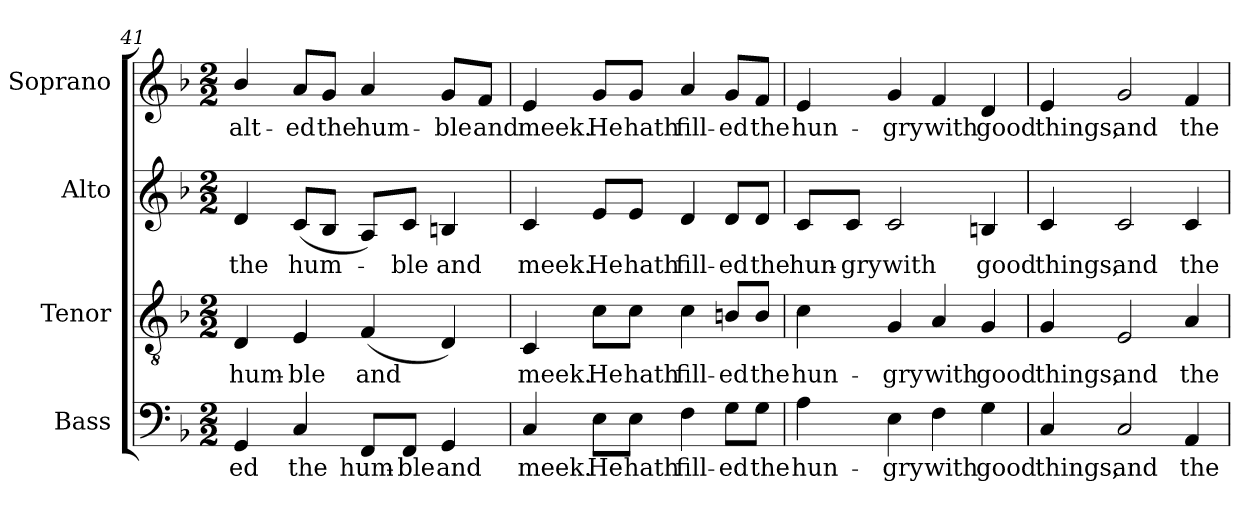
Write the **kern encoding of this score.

**kern	**text	**kern	**text	**kern	**text	**kern	**text
*part4	*part4	*part3	*part3	*part2	*part2	*part1	*part1
*staff4	*staff4	*staff3	*staff3	*staff2	*staff2	*staff1	*staff1
*I"Bass	*	*I"Tenor	*	*I"Alto	*	*I"Soprano	*
*I'B.	*	*I'T.	*	*I'A.	*	*I'S.	*
*clefF4	*	*clefGv2	*	*clefG2	*	*clefG2	*
*	*	*ITrd7c12	*	*	*	*	*
*k[b-]	*	*k[b-]	*	*k[b-]	*	*k[b-]	*
*F:	*	*F:	*	*F:	*	*F:	*
*M2/2	*	*M2/2	*	*M2/2	*	*M2/2	*
=41	=41	=41	=41	=41	=41	=41	=41
!	!LO:LY:b:color=#000000	!	!	!	!	!	!
!	!	!	!LO:LY:b:color=#000000	!	!	!	!
!	!	!	!	!	!LO:LY:b:color=#000000	!	!
!	!	!	!	!	!	!	!LO:LY:b:color=#000000
4GGi/	-ed	4DDi/	hum-	4di/	the	4b-i/	-alt-
!	!LO:LY:b:color=#000000	!	!	!	!	!	!
!	!	!	!LO:LY:b:color=#000000	!	!	!	!
!	!	!	!	!	!LO:LY:b:color=#000000	!	!
!	!	!	!	!	!	!	!LO:LY:b:color=#000000
4Ci/	the	4EEi/	-ble	(8ci/L	hum-	8ai/L	-ed
!	!	!	!	!	!	!	!LO:LY:b:color=#000000
.	.	.	.	8B-i/J	.	8gi/J	the
!	!LO:LY:b:color=#000000	!	!	!	!	!	!
!	!	!	!LO:LY:b:color=#000000	!	!	!	!
!	!	!	!	!	!	!	!LO:LY:b:color=#000000
8FFi/L	hum-	(4FFi/	and	8Ai/L)	.	4ai/	hum-
!	!LO:LY:b:color=#000000	!	!	!	!	!	!
!	!	!	!	!	!LO:LY:b:color=#000000	!	!
8FFi/J	-ble	.	.	8ci/J	-ble	.	.
!	!LO:LY:b:color=#000000	!	!	!	!	!	!
!	!	!	!	!	!LO:LY:b:color=#000000	!	!
!	!	!	!	!	!	!	!LO:LY:b:color=#000000
4GGi/	and	4DDi/)	.	4Bni/	and	8gi/L	-ble
!	!	!	!	!	!	!	!LO:LY:b:color=#000000
.	.	.	.	.	.	8fi/J	and
=42	=42	=42	=42	=42	=42	=42	=42
!	!LO:LY:b:color=#000000	!	!	!	!	!	!
!	!	!	!LO:LY:b:color=#000000	!	!	!	!
!	!	!	!	!	!LO:LY:b:color=#000000	!	!
!	!	!	!	!	!	!	!LO:LY:b:color=#000000
4Ci/	meek.	4CCi/	meek.	4ci/	meek.	4ei/	meek.
!	!LO:LY:b:color=#000000	!	!	!	!	!	!
!	!	!	!LO:LY:b:color=#000000	!	!	!	!
!	!	!	!	!	!LO:LY:b:color=#000000	!	!
!	!	!	!	!	!	!	!LO:LY:b:color=#000000
8Ei\L	He	8Ci\L	He	8ei/L	He	8gi/L	He
!	!LO:LY:b:color=#000000	!	!	!	!	!	!
!	!	!	!LO:LY:b:color=#000000	!	!	!	!
!	!	!	!	!	!LO:LY:b:color=#000000	!	!
!	!	!	!	!	!	!	!LO:LY:b:color=#000000
8Ei\J	hath	8Ci\J	hath	8ei/J	hath	8gi/J	hath
!	!LO:LY:b:color=#000000	!	!	!	!	!	!
!	!	!	!LO:LY:b:color=#000000	!	!	!	!
!	!	!	!	!	!LO:LY:b:color=#000000	!	!
!	!	!	!	!	!	!	!LO:LY:b:color=#000000
4Fi\	fill-	4Ci\	fill-	4di/	fill-	4ai/	fill-
!	!LO:LY:b:color=#000000	!	!	!	!	!	!
!	!	!	!LO:LY:b:color=#000000	!	!	!	!
!	!	!	!	!	!LO:LY:b:color=#000000	!	!
!	!	!	!	!	!	!	!LO:LY:b:color=#000000
8Gi\L	-ed	8BBni/L	-ed	8di/L	-ed	8gi/L	-ed
!	!LO:LY:b:color=#000000	!	!	!	!	!	!
!	!	!	!LO:LY:b:color=#000000	!	!	!	!
!	!	!	!	!	!LO:LY:b:color=#000000	!	!
!	!	!	!	!	!	!	!LO:LY:b:color=#000000
8Gi\J	the	8BBi/J	the	8di/J	the	8fi/J	the
=43	=43	=43	=43	=43	=43	=43	=43
!	!LO:LY:b:color=#000000	!	!	!	!	!	!
!	!	!	!LO:LY:b:color=#000000	!	!	!	!
!	!	!	!	!	!LO:LY:b:color=#000000	!	!
!	!	!	!	!	!	!	!LO:LY:b:color=#000000
4Ai\	hun-	4Ci\	hun-	8ci/L	hun-	4ei/	hun-
!	!	!	!	!	!LO:LY:b:color=#000000	!	!
.	.	.	.	8ci/J	-gry	.	.
!	!LO:LY:b:color=#000000	!	!	!	!	!	!
!	!	!	!LO:LY:b:color=#000000	!	!	!	!
!	!	!	!	!	!LO:LY:b:color=#000000	!	!
!	!	!	!	!	!	!	!LO:LY:b:color=#000000
4Ei\	-gry	4GGi/	-gry	2ci/	with	4gi/	-gry
!	!LO:LY:b:color=#000000	!	!	!	!	!	!
!	!	!	!LO:LY:b:color=#000000	!	!	!	!
!	!	!	!	!	!	!	!LO:LY:b:color=#000000
4Fi\	with	4AAi/	with	.	.	4fi/	with
!	!LO:LY:b:color=#000000	!	!	!	!	!	!
!	!	!	!LO:LY:b:color=#000000	!	!	!	!
!	!	!	!	!	!LO:LY:b:color=#000000	!	!
!	!	!	!	!	!	!	!LO:LY:b:color=#000000
4Gi\	good	4GGi/	good	4Bni/	good	4di/	good
!!LO:PB:g=z
=44	=44	=44	=44	=44	=44	=44	=44
!	!LO:LY:b:color=#000000	!	!	!	!	!	!
!	!	!	!LO:LY:b:color=#000000	!	!	!	!
!	!	!	!	!	!LO:LY:b:color=#000000	!	!
!	!	!	!	!	!	!	!LO:LY:b:color=#000000
4Ci/	things,	4GGi/	things,	4ci/	things,	4ei/	things,
!	!LO:LY:b:color=#000000	!	!	!	!	!	!
!	!	!	!LO:LY:b:color=#000000	!	!	!	!
!	!	!	!	!	!LO:LY:b:color=#000000	!	!
!	!	!	!	!	!	!	!LO:LY:b:color=#000000
2Ci/	and	2EEi/	and	2ci/	and	2gi/	and
!	!LO:LY:b:color=#000000	!	!	!	!	!	!
!	!	!	!LO:LY:b:color=#000000	!	!	!	!
!	!	!	!	!	!LO:LY:b:color=#000000	!	!
!	!	!	!	!	!	!	!LO:LY:b:color=#000000
4AAi/	the	4AAi/	the	4ci/	the	4fi/	the
=	=	=	=	=	=	=	=
*-	*-	*-	*-	*-	*-	*-	*-
